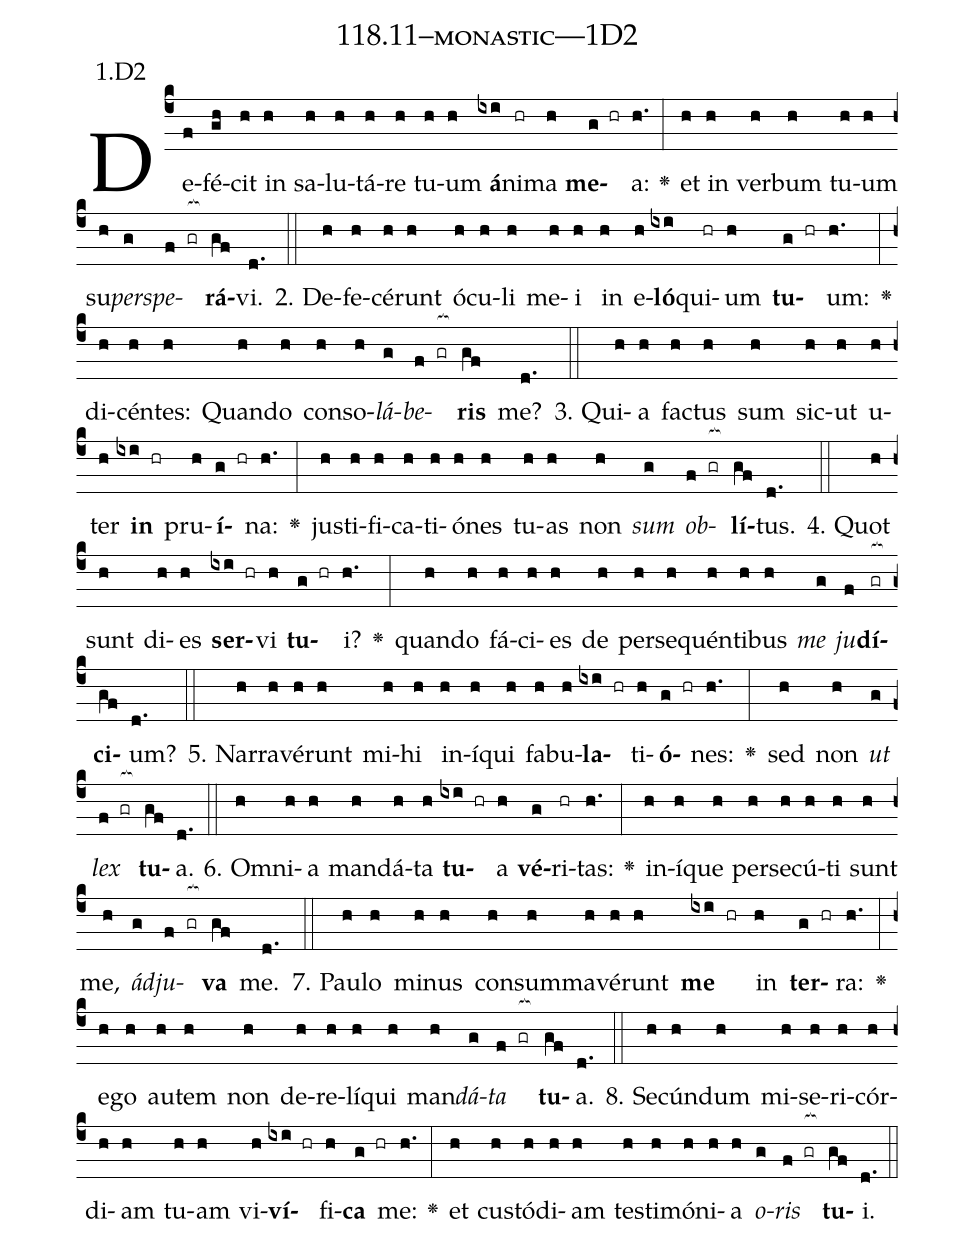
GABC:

name: 118.11--monastic---1D2;
annotation: 1.D2;
%%
(c4)De(f)fé(gh)cit(h) in(h) sa(h)lu(h)tá(h)re(h) tu(h)um(h) <b>á</b>(ixi)ni(hr)ma(h) <b>me</b>(g hr)a:(h.) <v>\greheightstar</v>(:) et(h) in(h) ver(h)bum(h) tu(h)um(h) su(h)<i>per</i>(g)<i>spe</i>(f gr[ocb:1{])<b>rá</b>(gf[ocb:0}])vi.(d.) (::)
2. De(h)fe(h)cé(h)runt(h) ó(h)cu(h)li(h) me(h)i(h) in(h) e(h)<b>ló</b>(ixi)qui(hr)um(h) <b>tu</b>(g hr)um:(h.) <v>\greheightstar</v>(:) di(h)cén(h)tes:(h) Quan(h)do(h) con(h)so(h)<i>lá</i>(g)<i>be</i>(f gr[ocb:1{])<b>ris</b>(gf[ocb:0}]) me?(d.) (::)
3. Qui(h)a(h) fac(h)tus(h) sum(h) sic(h)ut(h) u(h)ter(h) <b>in</b>(ixi hr) pru(h)<b>í</b>(g hr)na:(h.) <v>\greheightstar</v>(:) jus(h)ti(h)fi(h)ca(h)ti(h)ó(h)nes(h) tu(h)as(h) non(h) <i>sum</i>(g) <i>ob</i>(f gr[ocb:1{])<b>lí</b>(gf[ocb:0}])tus.(d.) (::)
4. Quot(h) sunt(h) di(h)es(h) <b>ser</b>(ixi hr)vi(h) <b>tu</b>(g hr)i?(h.) <v>\greheightstar</v>(:) quan(h)do(h) fá(h)ci(h)es(h) de(h) per(h)se(h)quén(h)ti(h)bus(h) <i>me</i>(g) <i>ju</i>(f)<b>dí</b>(gr[ocb:1{])<b>ci</b>(gf[ocb:0}])um?(d.) (::)
5. Nar(h)ra(h)vé(h)runt(h) mi(h)hi(h) in(h)í(h)qui(h) fa(h)bu(h)<b>la</b>(ixi hr)ti(h)<b>ó</b>(g hr)nes:(h.) <v>\greheightstar</v>(:) sed(h) non(h) <i>ut</i>(g) <i>lex</i>(f gr[ocb:1{]) <b>tu</b>(gf[ocb:0}])a.(d.) (::)
6. Om(h)ni(h)a(h) man(h)dá(h)ta(h) <b>tu</b>(ixi hr)a(h) <b>vé</b>(g)ri(hr)tas:(h.) <v>\greheightstar</v>(:) in(h)í(h)que(h) per(h)se(h)cú(h)ti(h) sunt(h) me,(h) <i>ád</i>(g)<i>ju</i>(f gr[ocb:1{])<b>va</b>(gf[ocb:0}]) me.(d.) (::)
7. Pau(h)lo(h) mi(h)nus(h) con(h)sum(h)ma(h)vé(h)runt(h) <b>me</b>(ixi hr) in(h) <b>ter</b>(g hr)ra:(h.) <v>\greheightstar</v>(:) e(h)go(h) au(h)tem(h) non(h) de(h)re(h)lí(h)qui(h) man(h)<i>dá</i>(g)<i>ta</i>(f gr[ocb:1{]) <b>tu</b>(gf[ocb:0}])a.(d.) (::)
8. Se(h)cún(h)dum(h) mi(h)se(h)ri(h)cór(h)di(h)am(h) tu(h)am(h) vi(h)<b>ví</b>(ixi hr)fi(h)<b>ca</b>(g hr) me:(h.) <v>\greheightstar</v>(:) et(h) cus(h)tó(h)di(h)am(h) tes(h)ti(h)mó(h)ni(h)a(h) <i>o</i>(g)<i>ris</i>(f gr[ocb:1{]) <b>tu</b>(gf[ocb:0}])i.(d.) (::)
